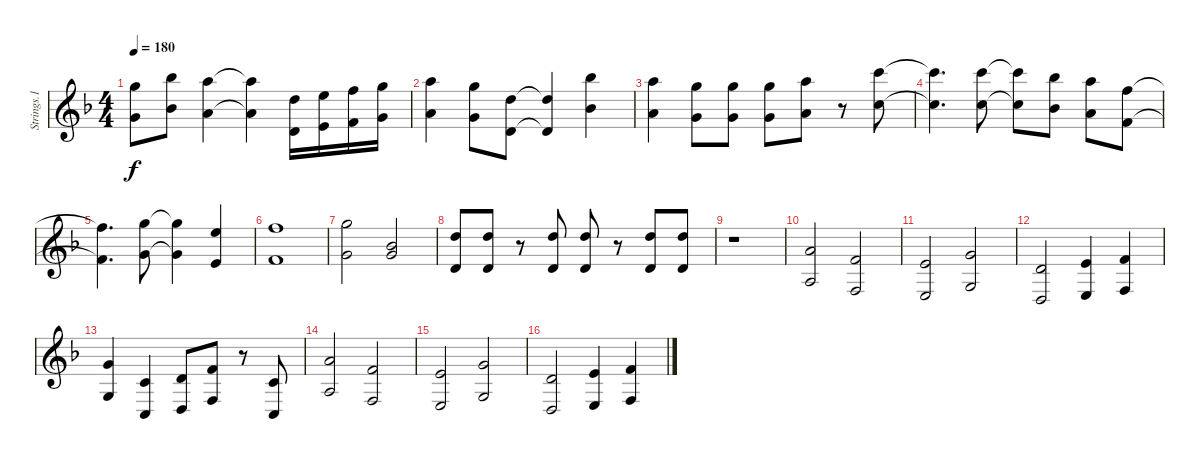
\track ("Strings.1" "Strings.1") {instrument stringensemble1}
\staff {score}
\tuning (E4 B3 G3 D3 A2 E2) {hide}
\ts (4 4)
\tempo 180
\clef g2
\ks f
(3.1{t} 20.2{t}).8{dy f} (6.1 23.2).8 (5.1 22.2).4 (5.1{t} 22.2{t}).4 (10.1 3.2).16 (0.1 17.2).16 (1.1 18.2).16 (3.1 20.2).16 |
(5.1 22.2).4 (3.1 20.2).8 (10.1 3.2).8 (10.1{t} 3.2{t}).4 (6.1 23.2).4 |
(5.1 22.2).4 (3.1 20.2).8 (3.1 20.2).8 (3.1 20.2).8 (5.1 22.2).8 r.8 (8.1 25.2).8 |
(8.1{t} 25.2{t}).4{d} (8.1 25.2).8 (8.1{t} 25.2{t}).8 (6.1 23.2).8 (5.1 22.2).8 (1.1 18.2).8 |
(1.1{t} 18.2{t}).4{d} (3.1 20.2).8 (3.1{t} 20.2{t}).4 (0.1 17.2).4 |
(1.1 18.2).1 |
(3.1 20.2).2 (3.1 11.2).2 |
(10.1 3.2).8 (10.1 3.2).8 r.8 (10.1 3.2).8 (10.1 3.2).8 r.8 (10.1 3.2).8 (10.1 3.2).8 |
r.1 |
(5.1 2.3).2 (1.1 3.4).2 |
(0.1 2.4).2 (3.1 0.3).2 |
(3.2 0.4).2 (5.2 2.4).4 (6.2 3.4).4 |
(3.1 0.3).4 (1.2 3.5).4 (3.2 0.4).8 (6.2 3.4).8 r.8 (1.2 3.5).8 |
(5.1 2.3).2 (6.2 3.4).2 |
(0.1 2.4).2 (3.1 0.3).2 |
(3.2 0.4).2 (5.2 2.4).4 (6.2 3.4).4
